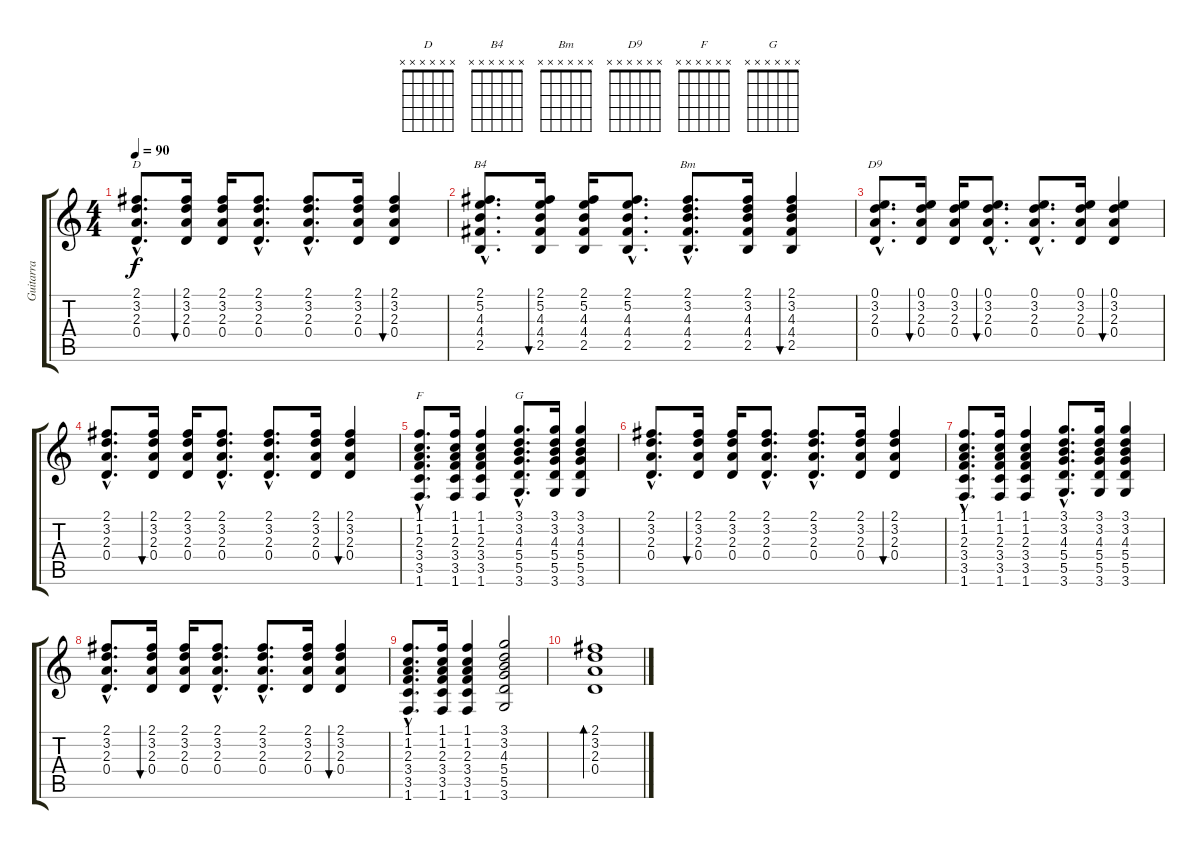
\track ("Guitarra" "Guitarra") {instrument acousticguitarsteel}
\staff {score tabs}
\tuning (E4 B3 G3 D3 A2 E2) {hide}
\chord ("D" x x x x x x)
\chord ("B4" x x x x x x)
\chord ("Bm" x x x x x x)
\chord ("D9" x x x x x x)
\chord ("F" x x x x x x)
\chord ("G" x x x x x x)
\ts (4 4)
\tempo 90
\clef g2
\ks c
(2.1{hac} 3.2{hac} 2.3{hac} 0.4{hac}).8{d ch "D" dy f} (2.1 3.2 2.3 0.4).16{bu 60} (2.1 3.2 2.3 0.4).16 (2.1{hac} 3.2{hac} 2.3{hac} 0.4{hac}).8{d} (2.1{hac} 3.2{hac} 2.3{hac} 0.4{hac}).8{d} (2.1 3.2 2.3 0.4).16 (2.1 3.2 2.3 0.4).4{bu 60} |
(2.1{hac} 5.2{hac} 4.3{hac} 4.4{hac} 2.5{hac}).8{d ch "B4"} (2.1 5.2 4.3 4.4 2.5).16{bu 120} (2.1 5.2 4.3 4.4 2.5).16 (2.1{hac} 5.2{hac} 4.3{hac} 4.4{hac} 2.5{hac}).8{d} (2.1{hac} 3.2{hac} 4.3{hac} 4.4{hac} 2.5{hac}).8{d ch "Bm"} (2.1 3.2 4.3 4.4 2.5).16 (2.1 3.2 4.3 4.4 2.5).4{bu 120} |
(0.1{hac} 3.2{hac} 2.3{hac} 0.4{hac}).8{d ch "D9"} (0.1 3.2 2.3 0.4).16{bu 60} (0.1 3.2 2.3 0.4).16 (0.1{hac} 3.2{hac} 2.3{hac} 0.4{hac}).8{d bu 60} (0.1{hac} 3.2{hac} 2.3{hac} 0.4{hac}).8{d} (0.1 3.2 2.3 0.4).16 (0.1 3.2 2.3 0.4).4{bu 60} |
(2.1{hac} 3.2{hac} 2.3{hac} 0.4{hac}).8{d} (2.1 3.2 2.3 0.4).16{bu 60} (2.1 3.2 2.3 0.4).16 (2.1{hac} 3.2{hac} 2.3{hac} 0.4{hac}).8{d} (2.1{hac} 3.2{hac} 2.3{hac} 0.4{hac}).8{d} (2.1 3.2 2.3 0.4).16 (2.1 3.2 2.3 0.4).4{bu 60} |
(1.1{hac} 1.2{hac} 2.3{hac} 3.4{hac} 3.5{hac} 1.6{hac}).8{d ch "F"} (1.1 1.2 2.3 3.4 3.5 1.6).16 (1.1 1.2 2.3 3.4 3.5 1.6).4 (3.1{hac} 3.2{hac} 4.3{hac} 5.4{hac} 5.5{hac} 3.6{hac}).8{d ch "G"} (3.1 3.2 4.3 5.4 5.5 3.6).16 (3.1 3.2 4.3 5.4 5.5 3.6).4 |
(2.1{hac} 3.2{hac} 2.3{hac} 0.4{hac}).8{d} (2.1 3.2 2.3 0.4).16{bu 60} (2.1 3.2 2.3 0.4).16 (2.1{hac} 3.2{hac} 2.3{hac} 0.4{hac}).8{d} (2.1{hac} 3.2{hac} 2.3{hac} 0.4{hac}).8{d} (2.1 3.2 2.3 0.4).16 (2.1 3.2 2.3 0.4).4{bu 60} |
(1.1{hac} 1.2{hac} 2.3{hac} 3.4{hac} 3.5{hac} 1.6{hac}).8{d} (1.1 1.2 2.3 3.4 3.5 1.6).16 (1.1 1.2 2.3 3.4 3.5 1.6).4 (3.1{hac} 3.2{hac} 4.3{hac} 5.4{hac} 5.5{hac} 3.6{hac}).8{d} (3.1 3.2 4.3 5.4 5.5 3.6).16 (3.1 3.2 4.3 5.4 5.5 3.6).4 |
(2.1{hac} 3.2{hac} 2.3{hac} 0.4{hac}).8{d} (2.1 3.2 2.3 0.4).16{bu 60} (2.1 3.2 2.3 0.4).16 (2.1{hac} 3.2{hac} 2.3{hac} 0.4{hac}).8{d} (2.1{hac} 3.2{hac} 2.3{hac} 0.4{hac}).8{d} (2.1 3.2 2.3 0.4).16 (2.1 3.2 2.3 0.4).4{bu 60} |
(1.1{hac} 1.2{hac} 2.3{hac} 3.4{hac} 3.5{hac} 1.6{hac}).8{d} (1.1 1.2 2.3 3.4 3.5 1.6).16 (1.1 1.2 2.3 3.4 3.5 1.6).4 (3.1 3.2 4.3 5.4 5.5 3.6).2 |
(2.1 3.2 2.3 0.4).1{bd 240}
